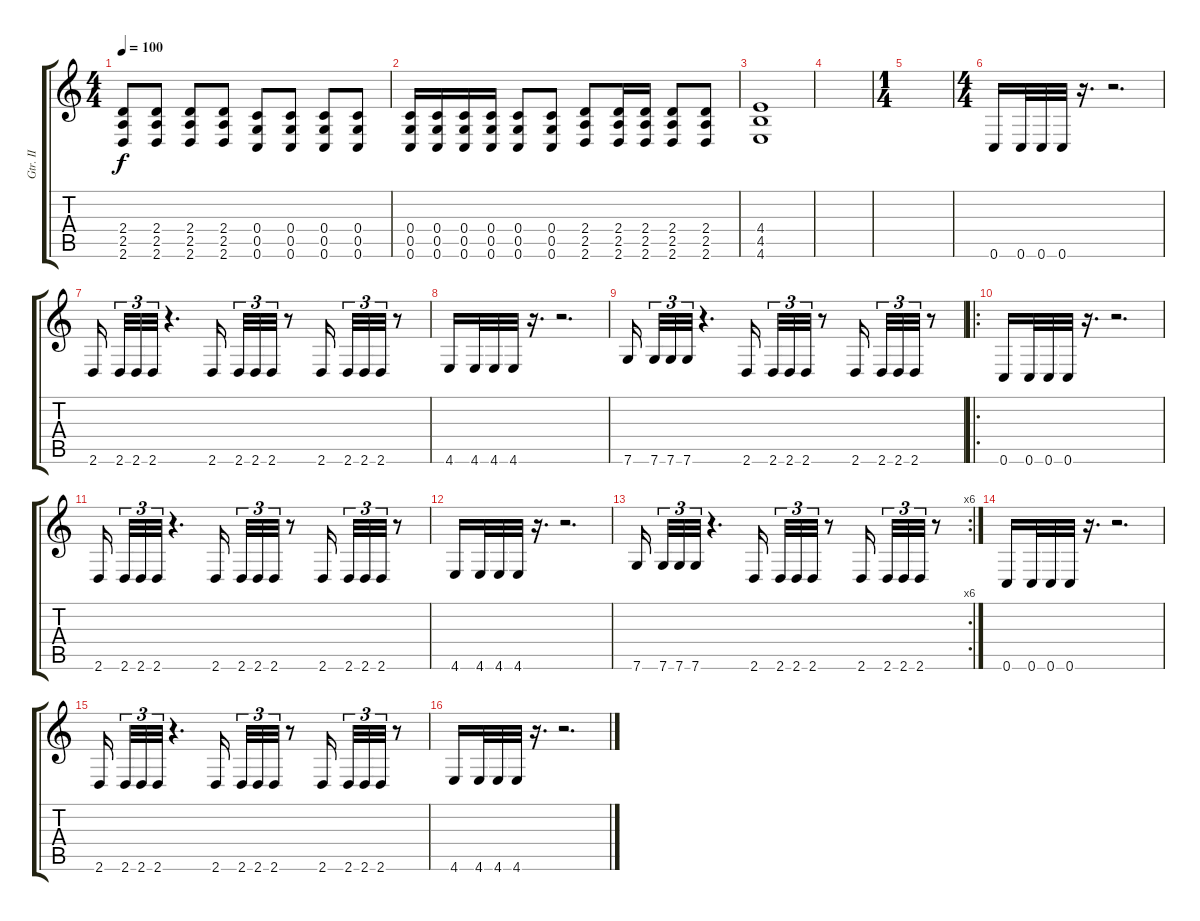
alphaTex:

\track ("Gtr. II" "Gtr. II") {instrument overdrivenguitar}
\staff {score tabs}
\tuning (D4 A3 F3 C3 G2 C2) {hide}
\ts (4 4)
\tempo 100
\clef g2
\ks c
(2.4 2.5 2.6).8{dy f} (2.4 2.5 2.6).8 (2.4 2.5 2.6).8 (2.4 2.5 2.6).8 (0.4 0.5 0.6).8 (0.4 0.5 0.6).8 (0.4 0.5 0.6).8 (0.4 0.5 0.6).8 |
(0.4 0.5 0.6).16 (0.4 0.5 0.6).16 (0.4 0.5 0.6).16 (0.4 0.5 0.6).16 (0.4 0.5 0.6).8 (0.4 0.5 0.6).8 (2.4 2.5 2.6).8 (2.4 2.5 2.6).16 (2.4 2.5 2.6).16 (2.4 2.5 2.6).8 (2.4 2.5 2.6).8 |
(4.4 4.5 4.6).1 |
|
\ts (1 4)
|
\ts (4 4)
0.6.16 0.6.32 0.6.32 0.6.32 r.16{d} r.2{d} |
2.6.16{beam splitsecondary} 2.6.32{tu (3 2)} 2.6.32{tu (3 2)} 2.6.32{tu (3 2)} r.4{d} 2.6.16{beam splitsecondary} 2.6.32{tu (3 2)} 2.6.32{tu (3 2)} 2.6.32{tu (3 2)} r.8 2.6.16{beam splitsecondary} 2.6.32{tu (3 2)} 2.6.32{tu (3 2)} 2.6.32{tu (3 2)} r.8 |
4.6.16 4.6.32 4.6.32 4.6.32 r.16{d} r.2{d} |
7.6.16{beam splitsecondary} 7.6.32{tu (3 2)} 7.6.32{tu (3 2)} 7.6.32{tu (3 2)} r.4{d} 2.6.16{beam splitsecondary} 2.6.32{tu (3 2)} 2.6.32{tu (3 2)} 2.6.32{tu (3 2)} r.8 2.6.16{beam splitsecondary} 2.6.32{tu (3 2)} 2.6.32{tu (3 2)} 2.6.32{tu (3 2)} r.8 |
\ro
0.6.16 0.6.32 0.6.32 0.6.32 r.16{d} r.2{d} |
2.6.16{beam splitsecondary} 2.6.32{tu (3 2)} 2.6.32{tu (3 2)} 2.6.32{tu (3 2)} r.4{d} 2.6.16{beam splitsecondary} 2.6.32{tu (3 2)} 2.6.32{tu (3 2)} 2.6.32{tu (3 2)} r.8 2.6.16{beam splitsecondary} 2.6.32{tu (3 2)} 2.6.32{tu (3 2)} 2.6.32{tu (3 2)} r.8 |
4.6.16 4.6.32 4.6.32 4.6.32 r.16{d} r.2{d} |
\rc 6
7.6.16{beam splitsecondary} 7.6.32{tu (3 2)} 7.6.32{tu (3 2)} 7.6.32{tu (3 2)} r.4{d} 2.6.16{beam splitsecondary} 2.6.32{tu (3 2)} 2.6.32{tu (3 2)} 2.6.32{tu (3 2)} r.8 2.6.16{beam splitsecondary} 2.6.32{tu (3 2)} 2.6.32{tu (3 2)} 2.6.32{tu (3 2)} r.8 |
0.6.16 0.6.32 0.6.32 0.6.32 r.16{d} r.2{d} |
2.6.16{beam splitsecondary} 2.6.32{tu (3 2)} 2.6.32{tu (3 2)} 2.6.32{tu (3 2)} r.4{d} 2.6.16{beam splitsecondary} 2.6.32{tu (3 2)} 2.6.32{tu (3 2)} 2.6.32{tu (3 2)} r.8 2.6.16{beam splitsecondary} 2.6.32{tu (3 2)} 2.6.32{tu (3 2)} 2.6.32{tu (3 2)} r.8 |
4.6.16 4.6.32 4.6.32 4.6.32 r.16{d} r.2{d}
